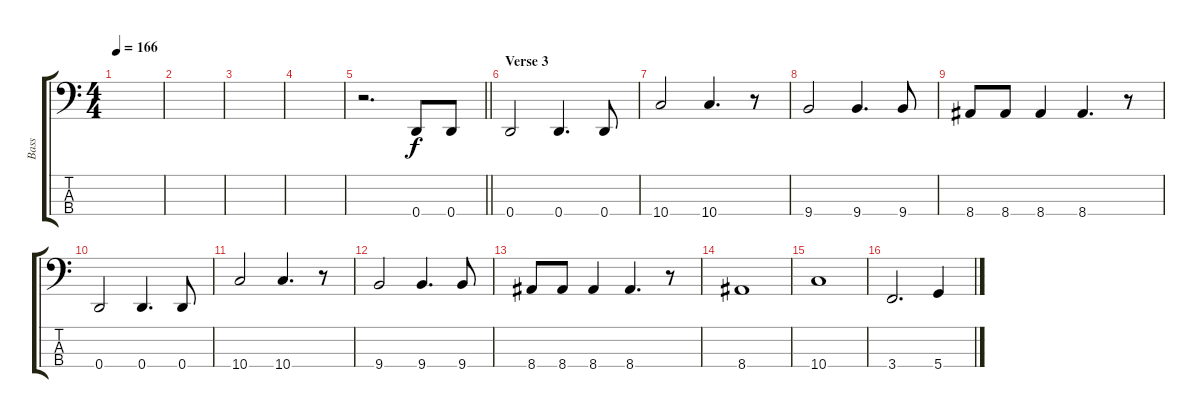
\track ("Bass" "Bass") {instrument electricbassfinger}
\staff {score tabs}
\tuning (G2 D2 A1 D1) {hide}
\ts (4 4)
\tempo 166
\clef f4
\ks c
|
|
|
|
\barLineRight lightlight
r.2{d} 0.4.8 0.4.8 |
\section ("" "Verse 3")
0.4.2 0.4.4{d} 0.4.8 |
10.4.2 10.4.4{d} r.8 |
9.4.2 9.4.4{d} 9.4.8 |
8.4.8 8.4.8 8.4.4 8.4.4{d} r.8 |
0.4.2 0.4.4{d} 0.4.8 |
10.4.2 10.4.4{d} r.8 |
9.4.2 9.4.4{d} 9.4.8 |
8.4.8 8.4.8 8.4.4 8.4.4{d} r.8 |
8.4.1 |
10.4.1 |
3.4.2{d} 5.4.4
